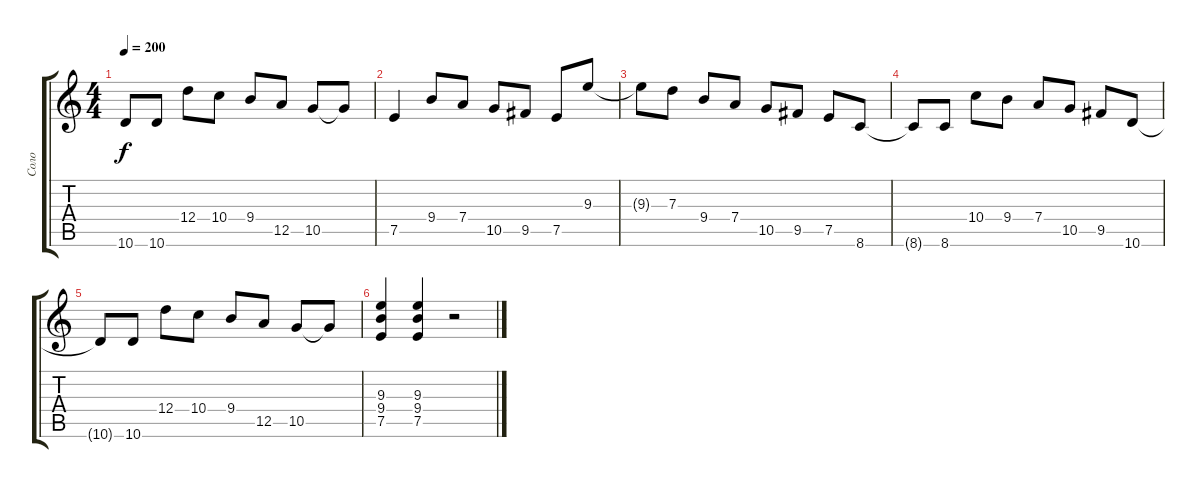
\track ("Соло" "Соло") {instrument overdrivenguitar}
\staff {score tabs}
\tuning (E4 B3 G3 D3 A2 E2) {hide}
\ts (4 4)
\tempo 200
\clef g2
\ks c
10.6{t}.8{dy f} 10.6.8 12.4.8 10.4.8 9.4.8 12.5.8 10.5.8 10.5{t}.8 |
7.5.4 9.4.8 7.4.8 10.5.8 9.5.8 7.5.8 9.3.8 |
9.3{t}.8 7.3.8 9.4.8 7.4.8 10.5.8 9.5.8 7.5.8 8.6.8 |
8.6{t}.8 8.6.8 10.4.8 9.4.8 7.4.8 10.5.8 9.5.8 10.6.8 |
10.6{t}.8 10.6.8 12.4.8 10.4.8 9.4.8 12.5.8 10.5.8 10.5{t}.8 |
(9.3 9.4 7.5).4 (9.3 9.4 7.5).4 r.2
